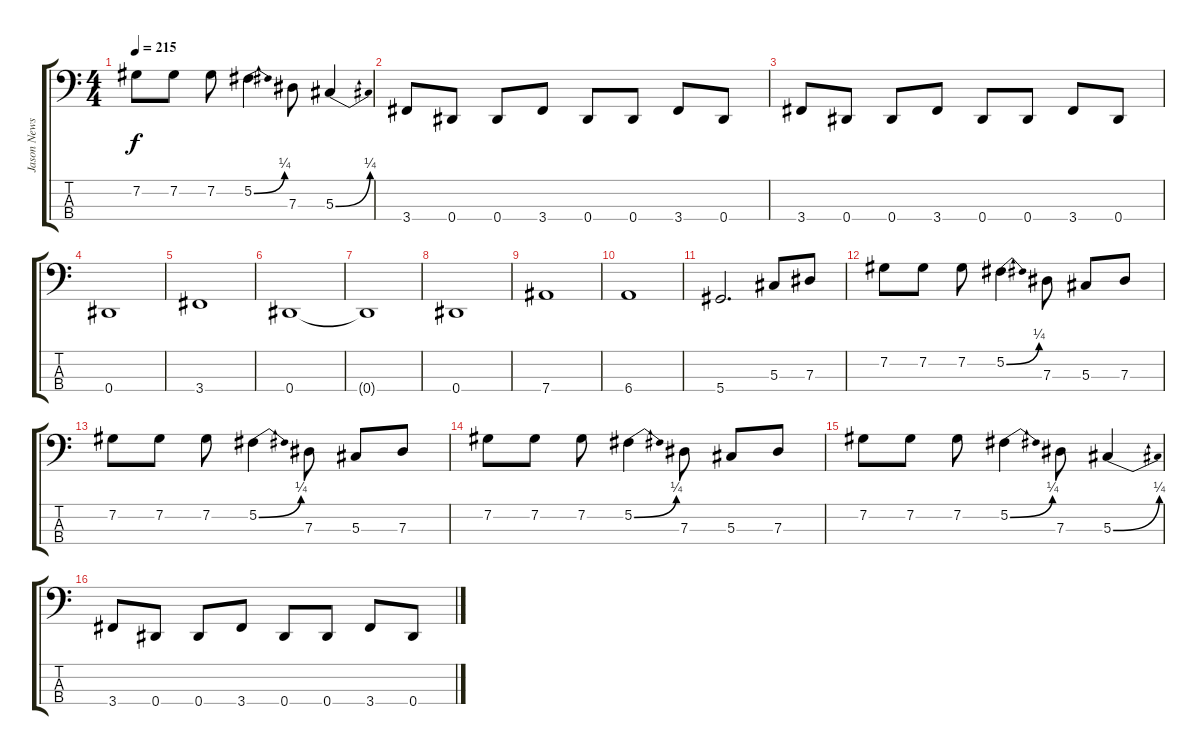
\track ("Jason Newsted" "Jason News") {instrument electricbasspick}
\staff {score tabs}
\tuning (Gb2 Db2 Ab1 Eb1) {hide}
\ts (4 4)
\tempo 215
\clef f4
\ks c
7.2.8{dy f} 7.2.8 7.2.8 5.2{be (bend 0 0 60 1)}.4 7.3.8 5.3{be (bend 0 0 60 1)}.4 |
3.4.8 0.4.8 0.4.8 3.4.8 0.4.8 0.4.8 3.4.8 0.4.8 |
3.4.8 0.4.8 0.4.8 3.4.8 0.4.8 0.4.8 3.4.8 0.4.8 |
0.4.1 |
3.4.1 |
0.4.1 |
0.4{t}.1 |
0.4.1 |
7.4.1 |
6.4.1 |
5.4.2{d} 5.3.8 7.3.8 |
7.2.8 7.2.8 7.2.8 5.2{be (bend 0 0 60 1)}.4 7.3.8 5.3.8 7.3.8 |
7.2.8 7.2.8 7.2.8 5.2{be (bend 0 0 60 1)}.4 7.3.8 5.3.8 7.3.8 |
7.2.8 7.2.8 7.2.8 5.2{be (bend 0 0 60 1)}.4 7.3.8 5.3.8 7.3.8 |
7.2.8 7.2.8 7.2.8 5.2{be (bend 0 0 60 1)}.4 7.3.8 5.3{be (bend 0 0 60 1)}.4 |
3.4.8 0.4.8 0.4.8 3.4.8 0.4.8 0.4.8 3.4.8 0.4.8
